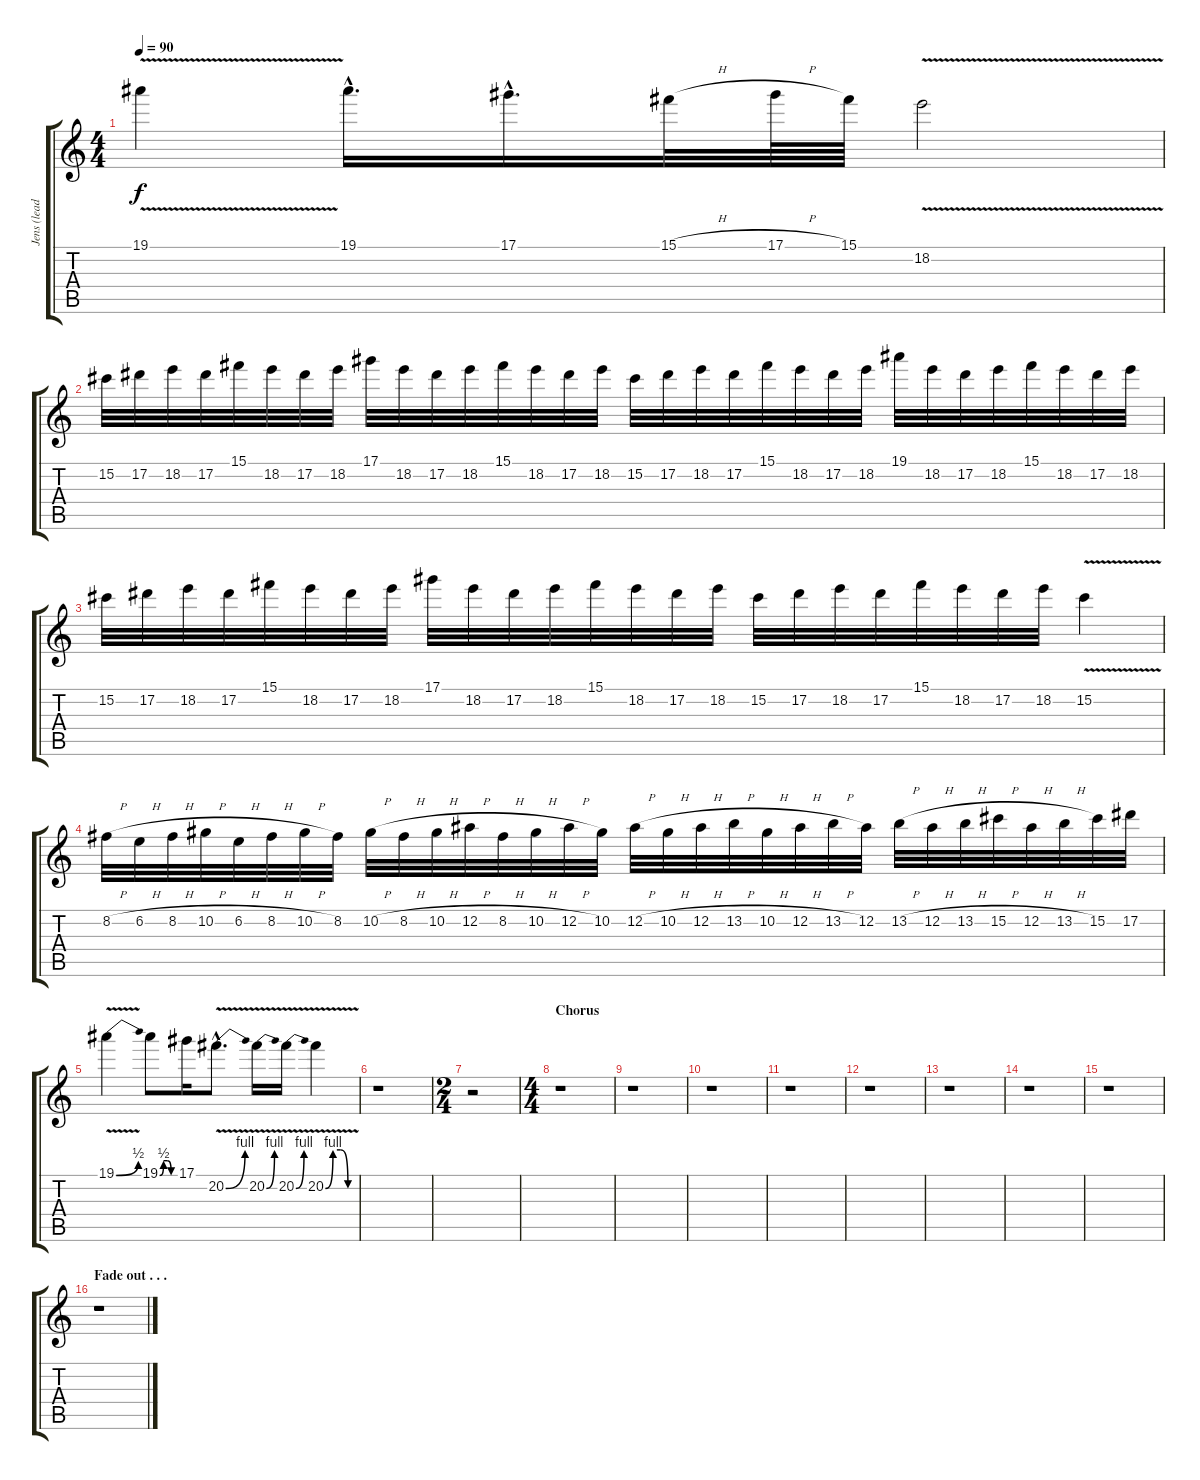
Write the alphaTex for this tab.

\track ("Jens (lead)" "Jens (lead") {instrument distortionguitar}
\staff {score tabs}
\tuning (Eb4 Bb3 Gb3 Db3 Ab2 Eb2) {hide}
\ts (4 4)
\tempo 90
\clef g2
\ks c
19.1{v}.4{dy f} 19.1{hac}.16{d} 17.1{hac}.16{d} 15.1{h}.32 17.1{h}.64 15.1.64 18.2{v}.2 |
15.2.32 17.2.32 18.2.32 17.2.32 15.1.32 18.2.32 17.2.32 18.2.32 17.1.32 18.2.32 17.2.32 18.2.32 15.1.32 18.2.32 17.2.32 18.2.32 15.2.32 17.2.32 18.2.32 17.2.32 15.1.32 18.2.32 17.2.32 18.2.32 19.1.32 18.2.32 17.2.32 18.2.32 15.1.32 18.2.32 17.2.32 18.2.32 |
15.2.32 17.2.32 18.2.32 17.2.32 15.1.32 18.2.32 17.2.32 18.2.32 17.1.32 18.2.32 17.2.32 18.2.32 15.1.32 18.2.32 17.2.32 18.2.32 15.2.32 17.2.32 18.2.32 17.2.32 15.1.32 18.2.32 17.2.32 18.2.32 15.2{v}.4 |
8.2{h}.32 6.2{h}.32 8.2{h}.32 10.2{h}.32 6.2{h}.32 8.2{h}.32 10.2{h}.32 8.2.32 10.2{h}.32 8.2{h}.32 10.2{h}.32 12.2{h}.32 8.2{h}.32 10.2{h}.32 12.2{h}.32 10.2.32 12.2{h}.32 10.2{h}.32 12.2{h}.32 13.2{h}.32 10.2{h}.32 12.2{h}.32 13.2{h}.32 12.2.32 13.2{h}.32 12.2{h}.32 13.2{h}.32 15.2{h}.32 12.2{h}.32 13.2{h}.32 15.2.32 17.2.32 |
19.1{be (bend 0 0 60 2) v}.4 19.1{be (custom 0 0 15 2 30 2 45 0 60 0)}.8 17.1.16 20.2{be (bend 0 0 60 4) v hac}.8{d} 20.2{be (bend 0 0 60 4) v}.16 20.2{be (bend 0 0 60 4) v}.16 20.2{be (custom 0 0 15 4 30 4 45 0 60 0) v}.4 |
r.1 |
\ts (2 4)
r.2 |
\ts (4 4)
\section ("" "Chorus")
r.1 |
r.1 |
r.1 |
r.1 |
r.1 |
r.1 |
r.1 |
r.1 |
\section ("" "Fade out . . .")
r.1
